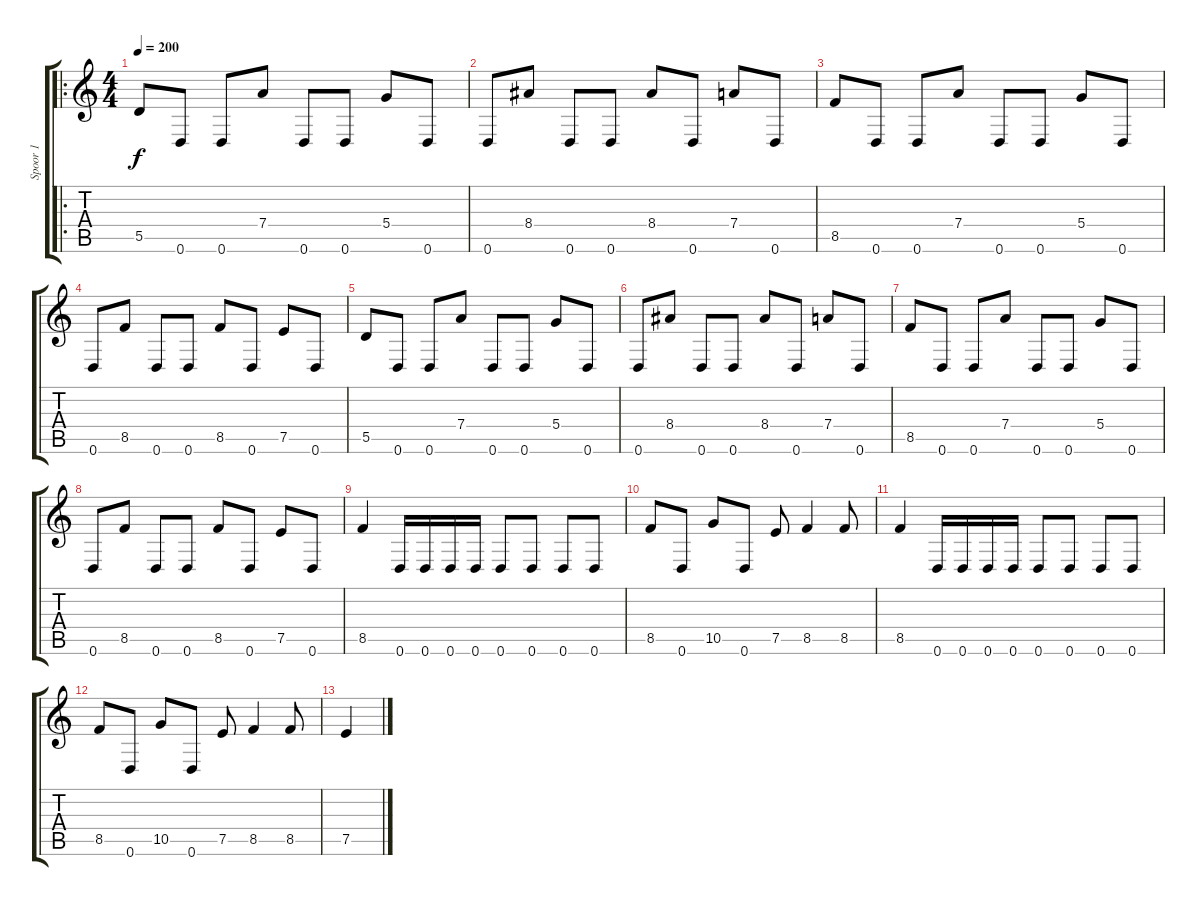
\track ("Spoor 1" "Spoor 1") {instrument distortionguitar}
\staff {score tabs}
\tuning (E4 B3 G3 D3 A2 D2) {hide}
\ro
\ts (4 4)
\tempo 200
\clef g2
\ks c
5.5.8{dy f} 0.6.8 0.6.8 7.4.8 0.6.8 0.6.8 5.4.8 0.6.8 |
0.6.8 8.4.8 0.6.8 0.6.8 8.4.8 0.6.8 7.4.8 0.6.8 |
8.5.8 0.6.8 0.6.8 7.4.8 0.6.8 0.6.8 5.4.8 0.6.8 |
0.6.8 8.5.8 0.6.8 0.6.8 8.5.8 0.6.8 7.5.8 0.6.8 |
5.5.8 0.6.8 0.6.8 7.4.8 0.6.8 0.6.8 5.4.8 0.6.8 |
0.6.8 8.4.8 0.6.8 0.6.8 8.4.8 0.6.8 7.4.8 0.6.8 |
8.5.8 0.6.8 0.6.8 7.4.8 0.6.8 0.6.8 5.4.8 0.6.8 |
0.6.8 8.5.8 0.6.8 0.6.8 8.5.8 0.6.8 7.5.8 0.6.8 |
8.5.4 0.6.16 0.6.16 0.6.16 0.6.16 0.6.8 0.6.8 0.6.8 0.6.8 |
8.5.8 0.6.8 10.5.8 0.6.8 7.5.8 8.5.4 8.5.8 |
8.5.4 0.6.16 0.6.16 0.6.16 0.6.16 0.6.8 0.6.8 0.6.8 0.6.8 |
8.5.8 0.6.8 10.5.8 0.6.8 7.5.8 8.5.4 8.5.8 |
7.5.4
